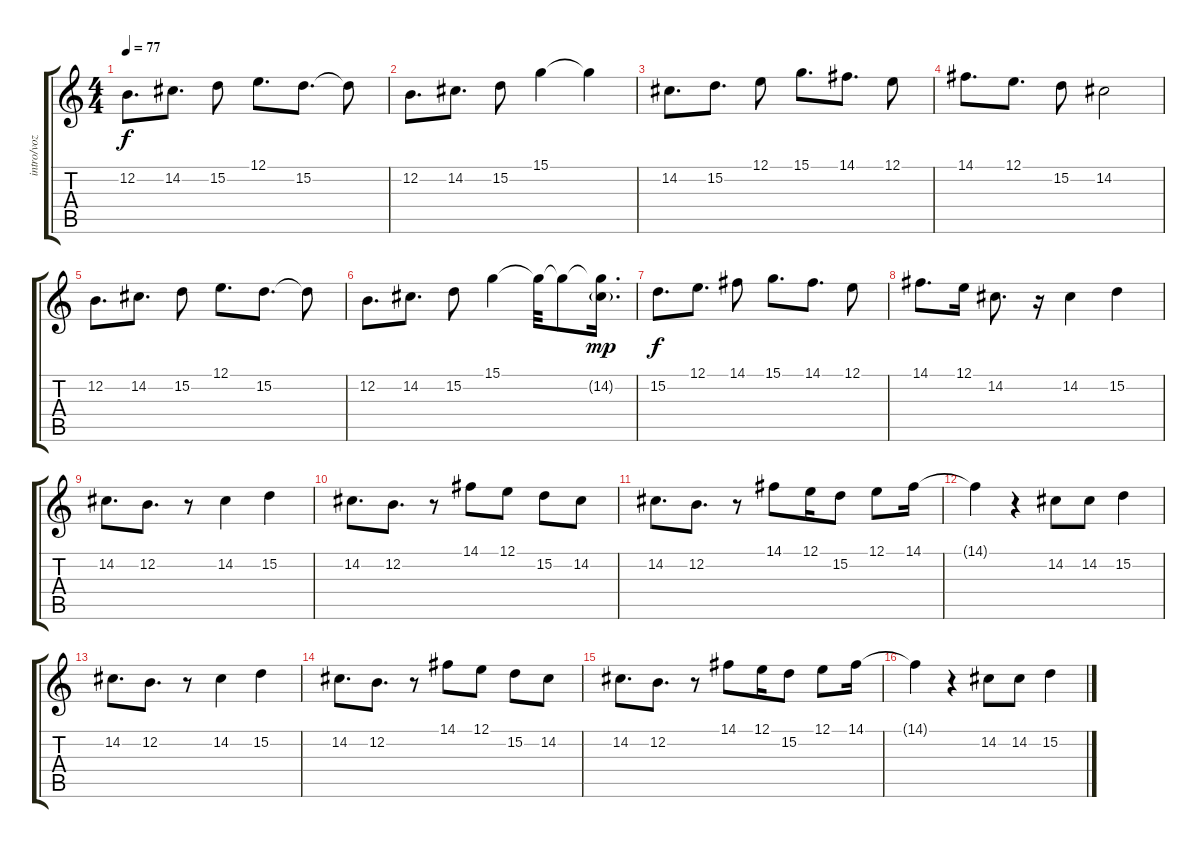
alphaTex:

\track ("intro/voz" "intro/voz") {instrument viola}
\staff {score tabs}
\tuning (E4 B3 G3 D3 A2 E2) {hide}
\ts (4 4)
\tempo 77
\clef g2
\ks c
12.2.8{d dy f volume 11 instrument viola} 14.2.8{d} 15.2.8 12.1.8{d} 15.2.8{d} 15.2{t}.8 |
12.2.8{d} 14.2.8{d} 15.2.8 15.1.4 15.1{t}.4 |
14.2.8{d} 15.2.8{d} 12.1.8 15.1.8{d} 14.1.8{d} 12.1.8 |
14.1.8{d} 12.1.8{d} 15.2.8 14.2.2 |
12.2.8{d} 14.2.8{d} 15.2.8 12.1.8{d} 15.2.8{d} 15.2{t}.8 |
12.2.8{d} 14.2.8{d} 15.2.8 15.1.4 15.1{t}.32 15.1{t}.8 (15.1{t} 14.2{g}).16{d dy mp} |
15.2.8{d dy f} 12.1.8{d} 14.1.8 15.1.8{d} 14.1.8{d} 12.1.8 |
14.1.8{d} 12.1.16 14.2.8{d} r.16 14.2.4 15.2.4 |
14.2.8{d} 12.2.8{d} r.8 14.2.4 15.2.4 |
14.2.8{d} 12.2.8{d} r.8 14.1.8 12.1.8 15.2.8 14.2.8 |
14.2.8{d} 12.2.8{d} r.8 14.1.8 12.1.16 15.2.8 12.1.8 14.1.16 |
14.1{t}.4 r.4 14.2.8 14.2.8 15.2.4 |
14.2.8{d} 12.2.8{d} r.8 14.2.4 15.2.4 |
14.2.8{d} 12.2.8{d} r.8 14.1.8 12.1.8 15.2.8 14.2.8 |
14.2.8{d} 12.2.8{d} r.8 14.1.8 12.1.16 15.2.8 12.1.8 14.1.16 |
14.1{t}.4 r.4 14.2.8 14.2.8 15.2.4
